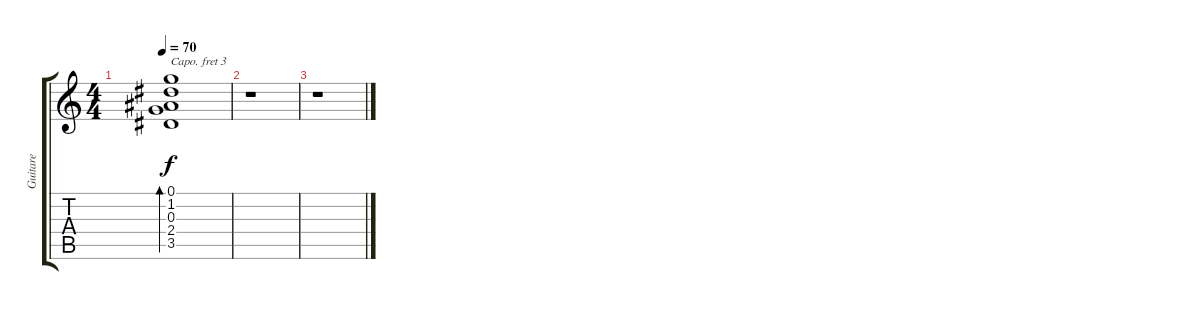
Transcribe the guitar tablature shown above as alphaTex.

\track ("Guitare" "Guitare") {instrument electricguitarjazz}
\staff {score tabs}
\capo 3
\tuning (E4 B3 G3 D3 A2 E2) {hide}
\ts (4 4)
\tempo 70
\clef g2
\ks c
(0.1 1.2 0.3 2.4 3.5).1{bd 60 dy f} |
r.1 |
r.1
